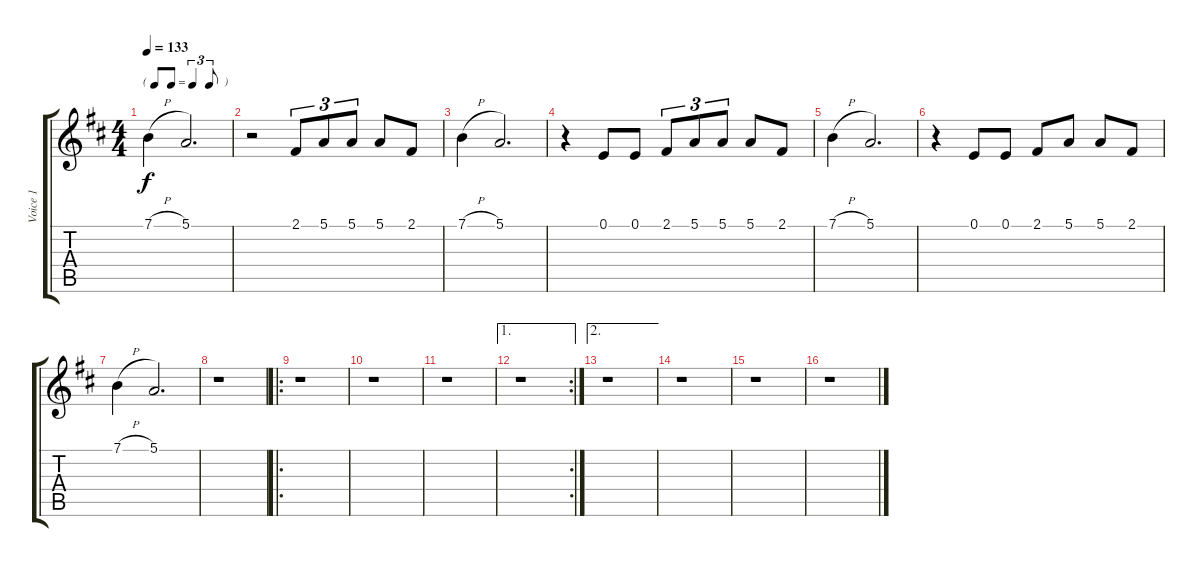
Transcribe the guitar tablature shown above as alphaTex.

\track ("Voice 1" "Voice 1") {instrument tenorsax}
\staff {score tabs}
\tuning (E4 B3 G3 D3 A2 E2) {hide}
\ts (4 4)
\tf triplet8th
\tempo 133
\clef g2
\ks d
7.1{h}.4{dy f} 5.1.2{d} |
r.2 2.1.8{tu (3 2)} 5.1.8{tu (3 2)} 5.1.8{tu (3 2)} 5.1.8 2.1.8 |
7.1{h}.4 5.1.2{d} |
r.4 0.1.8 0.1.8 2.1.8{tu (3 2)} 5.1.8{tu (3 2)} 5.1.8{tu (3 2)} 5.1.8 2.1.8 |
7.1{h}.4 5.1.2{d} |
r.4 0.1.8 0.1.8 2.1.8 5.1.8 5.1.8 2.1.8 |
7.1{h}.4 5.1.2{d} |
r.1 |
\ro
r.1 |
r.1 |
r.1 |
\ae 1
\rc 2
r.1 |
\ae 2
r.1 |
r.1 |
r.1 |
r.1
